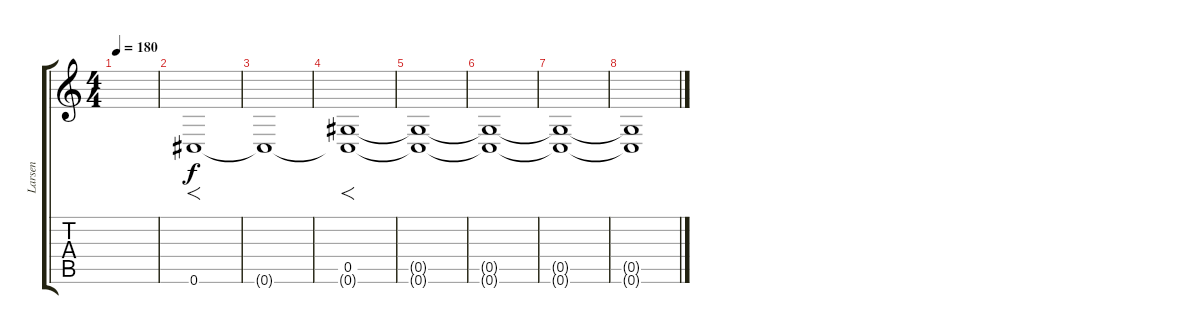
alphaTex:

\track ("Larsen" "Larsen") {instrument guitarharmonics}
\staff {score tabs}
\tuning (Eb4 Bb3 Gb3 Db3 Ab2 Db2) {hide}
\ts (4 4)
\tempo 180
\clef g2
\ks c
|
0.6.1{f} |
0.6{t}.1 |
(0.5 0.6{t}).1{f} |
(0.5{t} 0.6{t}).1 |
(0.5{t} 0.6{t}).1 |
(0.5{t} 0.6{t}).1 |
(0.5{t} 0.6{t}).1
